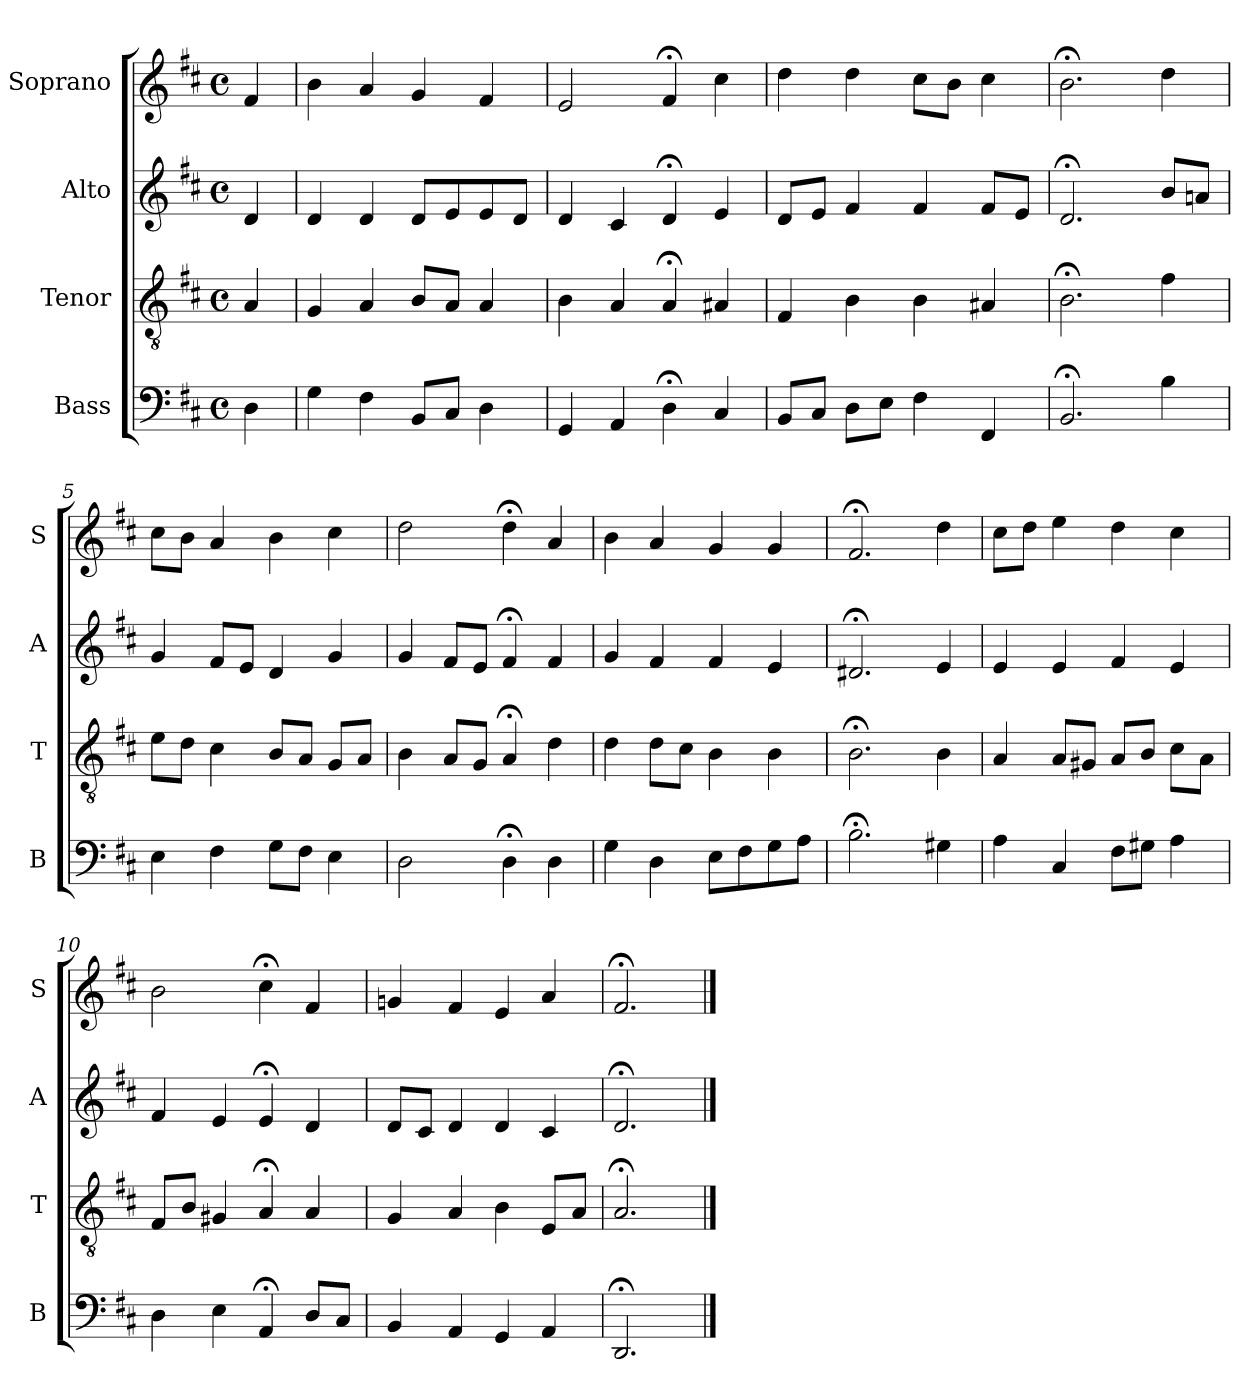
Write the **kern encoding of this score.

**kern	**kern	**kern	**kern
*part4	*part3	*part2	*part1
*staff4	*staff3	*staff2	*staff1
*I"Bass	*I"Tenor	*I"Alto	*I"Soprano
*I'B	*I'T	*I'A	*I'S
*clefF4	*clefGv2	*clefG2	*clefG2
*k[f#c#]	*k[f#c#]	*k[f#c#]	*k[f#c#]
*D:	*D:	*D:	*D:
*M4/4	*M4/4	*M4/4	*M4/4
*met(c)	*met(c)	*met(c)	*met(c)
*MM100	*MM100	*MM100	*MM100
=	=	=	=
4D	4A	4d	4f#
=1	=1	=1	=1
4G	4G	4d	4b
4F#	4A	4d	4a
8BBL	8BL	8dL	4g
8C#J	8AJ	8e	.
4D	4A	8e	4f#
.	.	8dJ	.
=2	=2	=2	=2
4GG	4B	4d	2e
4AA	4A	4c#	.
4D;<	4A;<	4d;<	4f#;<
4C#	4A#X	4e	4cc#
=3	=3	=3	=3
8BBL	4F#	8dL	4dd
8C#J	.	8eJ	.
8DL	4B	4f#	4dd
8EJ	.	.	.
4F#	4B	4f#	8cc#L
.	.	.	8bJ
4FF#	4A#X	8f#L	4cc#
.	.	8eJ	.
=4	=4	=4	=4
2.BB;<	2.B;<	2.d;<	2.b;<
4B	4f#	8bL	4dd
.	.	8anJ	.
=5	=5	=5	=5
4E	8eL	4g	8cc#L
.	8dJ	.	8bJ
4F#	4c#	8f#L	4a
.	.	8eJ	.
8GL	8BL	4d	4b
8F#J	8AJ	.	.
4E	8GL	4g	4cc#
.	8AJ	.	.
=6	=6	=6	=6
2D	4B	4g	2dd
.	8AL	8f#L	.
.	8GJ	8eJ	.
4D;<	4A;<	4f#;<	4dd;<
4D	4d	4f#	4a
=7	=7	=7	=7
4G	4d	4g	4b
4D	8dL	4f#	4a
.	8c#J	.	.
8EL	4B	4f#	4g
8F#	.	.	.
8G	4B	4e	4g
8AJ	.	.	.
=8	=8	=8	=8
2.B;<	2.B;<	2.d#X;<	2.f#;<
4G#X	4B	4e	4dd
=9	=9	=9	=9
4A	4A	4e	8cc#L
.	.	.	8ddJ
4C#	8AL	4e	4ee
.	8G#XJ	.	.
8F#L	8AL	4f#	4dd
8G#XJ	8BJ	.	.
4A	8c#L	4e	4cc#
.	8AJ	.	.
=10	=10	=10	=10
4D	8F#L	4f#	2b
.	8BJ	.	.
4E	4G#X	4e	.
4AA;<	4A;<	4e;<	4cc#;<
8DL	4A	4d	4f#
8C#J	.	.	.
=11	=11	=11	=11
4BB	4G	8dL	4gn
.	.	8c#J	.
4AA	4A	4d	4f#
4GG	4B	4d	4e
4AA	8EL	4c#	4a
.	8AJ	.	.
=12	=12	=12	=12
2.DD;<	2.A;<	2.d;<	2.f#;<
==	==	==	==
*-	*-	*-	*-
